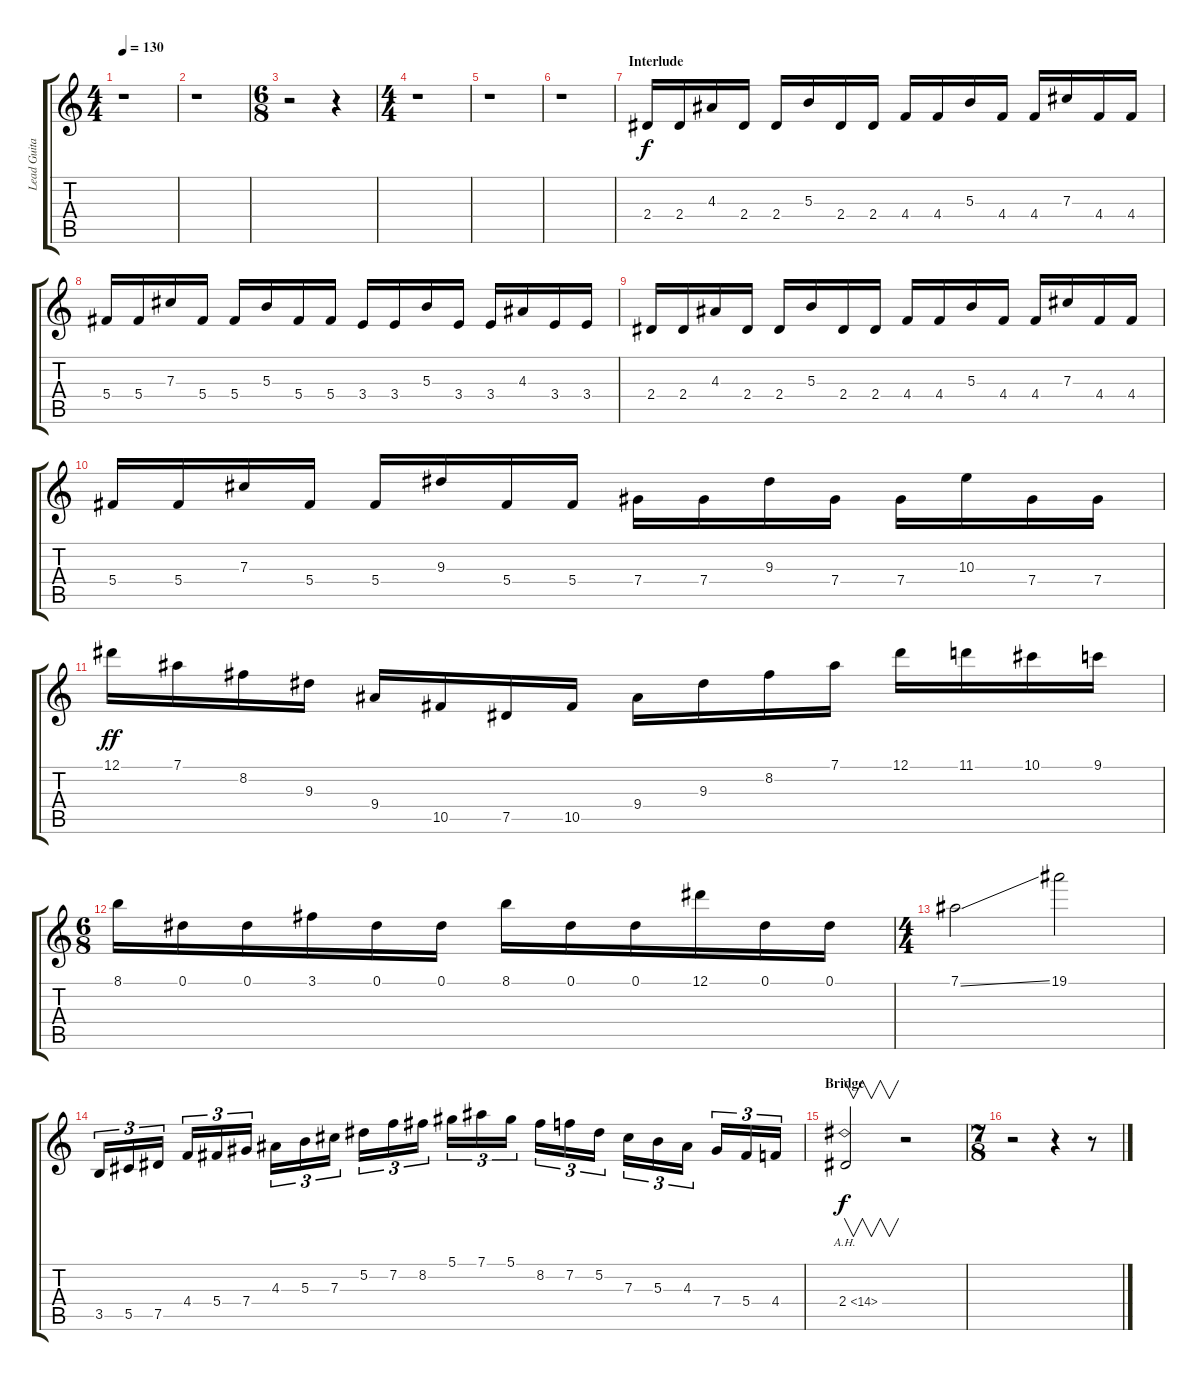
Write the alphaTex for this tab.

\track ("Lead Guitar I" "Lead Guita") {instrument overdrivenguitar}
\staff {score tabs}
\tuning (Eb4 Bb3 Gb3 Db3 Ab2 Eb2) {hide}
\ts (4 4)
\tempo 130
\clef g2
\ks c
r.1{dy f} |
r.1 |
\ts (6 8)
r.2 r.4 |
\ts (4 4)
r.1 |
r.1 |
r.1 |
\section ("" "Interlude")
2.4.16 2.4.16 4.3.16 2.4.16 2.4.16 5.3.16 2.4.16 2.4.16 4.4.16 4.4.16 5.3.16 4.4.16 4.4.16 7.3.16 4.4.16 4.4.16 |
5.4.16 5.4.16 7.3.16 5.4.16 5.4.16 5.3.16 5.4.16 5.4.16 3.4.16 3.4.16 5.3.16 3.4.16 3.4.16 4.3.16 3.4.16 3.4.16 |
2.4.16 2.4.16 4.3.16 2.4.16 2.4.16 5.3.16 2.4.16 2.4.16 4.4.16 4.4.16 5.3.16 4.4.16 4.4.16 7.3.16 4.4.16 4.4.16 |
5.4.16 5.4.16 7.3.16 5.4.16 5.4.16 9.3.16 5.4.16 5.4.16 7.4.16 7.4.16 9.3.16 7.4.16 7.4.16 10.3.16 7.4.16 7.4.16 |
12.1.16{dy ff} 7.1.16 8.2.16 9.3.16 9.4.16 10.5.16 7.5.16 10.5.16 9.4.16 9.3.16 8.2.16 7.1.16 12.1.16 11.1.16 10.1.16 9.1.16 |
\ts (6 8)
8.1.16 0.1.16 0.1.16 3.1.16 0.1.16 0.1.16 8.1.16 0.1.16 0.1.16 12.1.16 0.1.16 0.1.16 |
\ts (4 4)
7.1{ss}.2 19.1.2 |
3.5.16{tu (3 2)} 5.5.16{tu (3 2)} 7.5.16{tu (3 2)} 4.4.16{tu (3 2)} 5.4.16{tu (3 2)} 7.4.16{tu (3 2)} 4.3.16{tu (3 2)} 5.3.16{tu (3 2)} 7.3.16{tu (3 2)} 5.2.16{tu (3 2)} 7.2.16{tu (3 2)} 8.2.16{tu (3 2)} 5.1.16{tu (3 2)} 7.1.16{tu (3 2)} 5.1.16{tu (3 2)} 8.2.16{tu (3 2)} 7.2.16{tu (3 2)} 5.2.16{tu (3 2)} 7.3.16{tu (3 2)} 5.3.16{tu (3 2)} 4.3.16{tu (3 2)} 7.4.16{tu (3 2)} 5.4.16{tu (3 2)} 4.4.16{tu (3 2)} |
\section ("" "Bridge")
2.4{ah 12}.2{v dy f instrument guitarharmonics} r.2{instrument distortionguitar} |
\ts (7 8)
r.2 r.4 r.8
